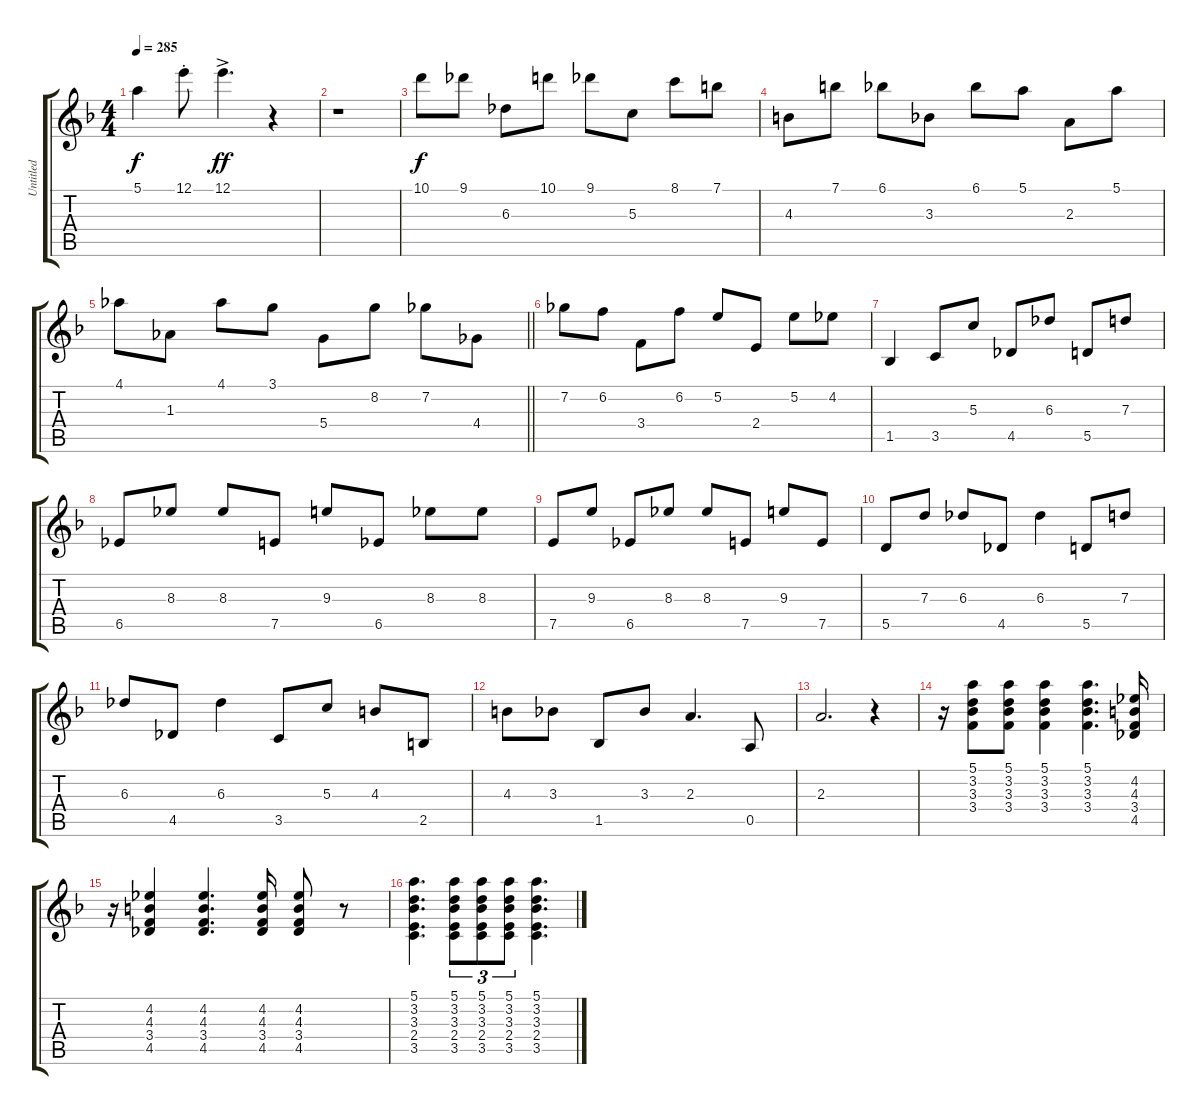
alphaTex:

\track ("Untitled" "Untitled") {instrument acousticguitarsteel}
\staff {score tabs}
\tuning (E4 B3 G3 D3 A2 E2) {hide}
\ts (4 4)
\tempo 285
\clef g2
\ks f
5.1.4{dy f} 12.1{st}.8 12.1{ac}.4{d dy ff} r.4 |
r.1 |
10.1.8{dy f} 9.1.8 6.3.8 10.1.8 9.1.8 5.3.8 8.1.8 7.1.8 |
4.3.8 7.1.8 6.1.8 3.3.8 6.1.8 5.1.8 2.3.8 5.1.8 |
\barLineRight lightlight
4.1.8 1.3.8 4.1.8 3.1.8 5.4.8 8.2.8 7.2.8 4.4.8 |
7.2.8 6.2.8 3.4.8 6.2.8 5.2.8 2.4.8 5.2.8 4.2.8 |
1.5.4 3.5.8 5.3.8 4.5.8 6.3.8 5.5.8 7.3.8 |
6.5.8 8.3.8 8.3.8 7.5.8 9.3.8 6.5.8 8.3.8 8.3.8 |
7.5.8 9.3.8 6.5.8 8.3.8 8.3.8 7.5.8 9.3.8 7.5.8 |
5.5.8 7.3.8 6.3.8 4.5.8 6.3.4 5.5.8 7.3.8 |
6.3.8 4.5.8 6.3.4 3.5.8 5.3.8 4.3.8 2.5.8 |
4.3.8 3.3.8 1.5.8 3.3.8 2.3.4{d} 0.5.8 |
2.3.2{d} r.4 |
r.16 (5.1 3.2 3.3 3.4).8 (5.1 3.2 3.3 3.4).8 (5.1 3.2 3.3 3.4).4 (5.1 3.2 3.3 3.4).4{d} (4.2 4.3 3.4 4.5).16 |
r.16 (4.2 4.3 3.4 4.5).4 (4.2 4.3 3.4 4.5).4{d} (4.2 4.3 3.4 4.5).16 (4.2 4.3 3.4 4.5).8 r.8 |
(5.1 3.2 3.3 2.4 3.5).4{d} (5.1 3.2 3.3 2.4 3.5).8{tu (3 2)} (5.1 3.2 3.3 2.4 3.5).8{tu (3 2)} (5.1 3.2 3.3 2.4 3.5).8{tu (3 2)} (5.1 3.2 3.3 2.4 3.5).4{d}
